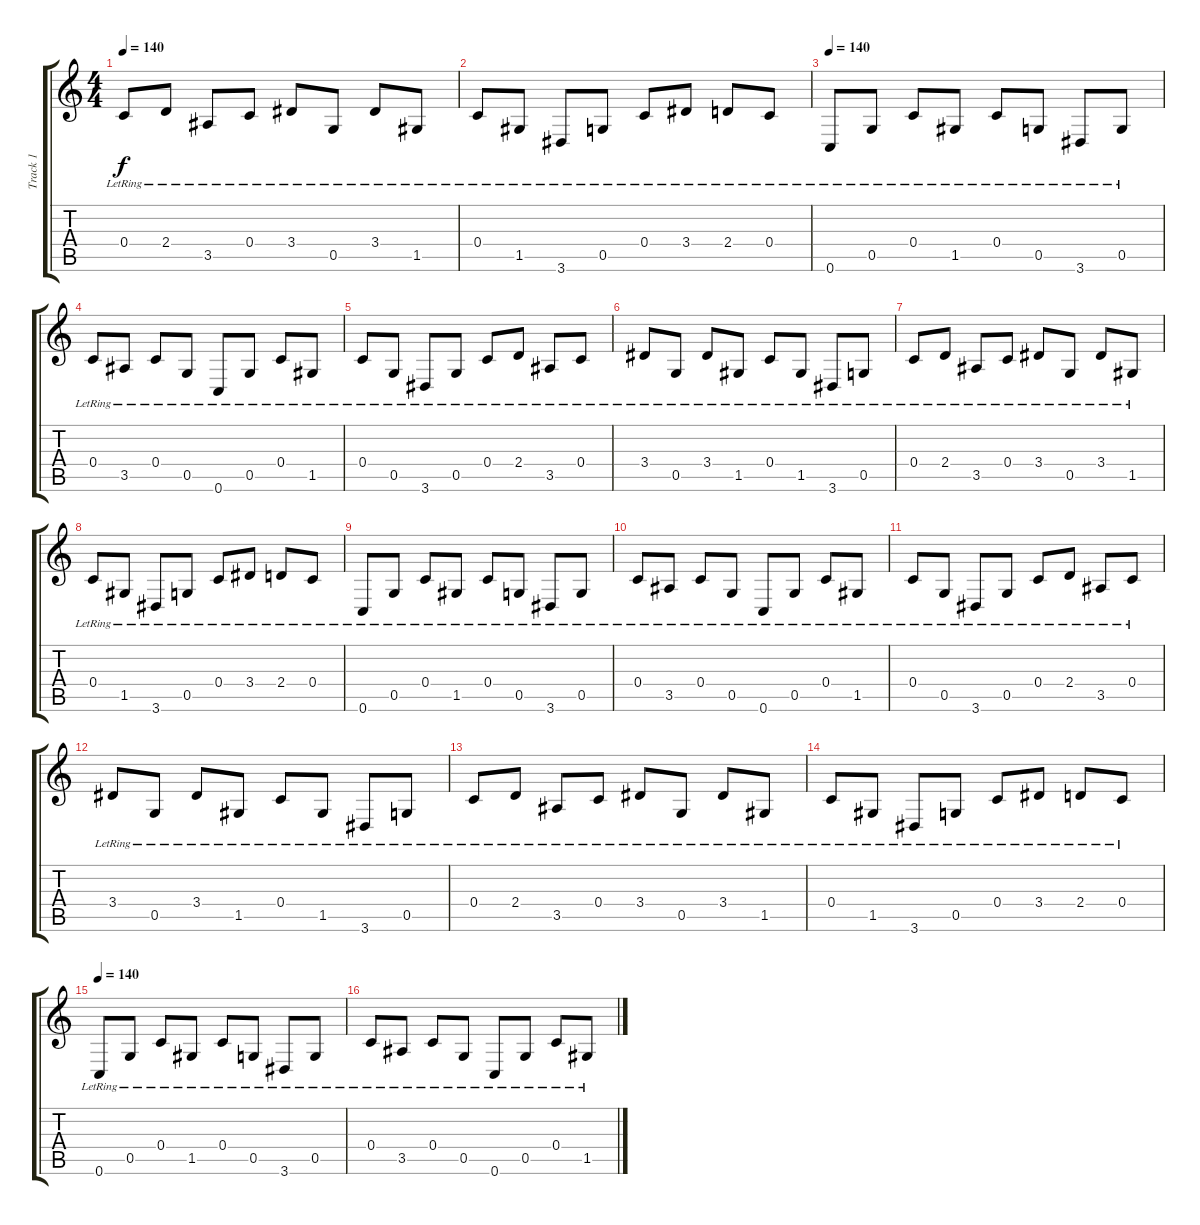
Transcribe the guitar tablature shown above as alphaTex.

\track ("Track 1" "Track 1") {instrument distortionguitar}
\staff {score tabs}
\tuning (D4 A3 F3 C3 G2 C2) {hide}
\ts (4 4)
\tempo 140
\clef g2
\ks c
0.4{lr}.8{dy f} 2.4{lr}.8 3.5{lr}.8 0.4{lr}.8 3.4{lr}.8 0.5{lr}.8 3.4{lr}.8 1.5{lr}.8 |
0.4{lr}.8 1.5{lr}.8 3.6{lr}.8 0.5{lr}.8 0.4{lr}.8 3.4{lr}.8 2.4{lr}.8 0.4{lr}.8 |
\tempo 140
0.6{lr}.8{instrument acousticguitarsteel} 0.5{lr}.8 0.4{lr}.8 1.5{lr}.8 0.4{lr}.8 0.5{lr}.8 3.6{lr}.8 0.5{lr}.8 |
0.4{lr}.8 3.5{lr}.8 0.4{lr}.8 0.5{lr}.8 0.6{lr}.8 0.5{lr}.8 0.4{lr}.8 1.5{lr}.8 |
0.4{lr}.8 0.5{lr}.8 3.6{lr}.8 0.5{lr}.8 0.4{lr}.8 2.4{lr}.8 3.5{lr}.8 0.4{lr}.8 |
3.4{lr}.8 0.5{lr}.8 3.4{lr}.8 1.5{lr}.8 0.4{lr}.8 1.5{lr}.8 3.6{lr}.8 0.5{lr}.8 |
0.4{lr}.8 2.4{lr}.8 3.5{lr}.8 0.4{lr}.8 3.4{lr}.8 0.5{lr}.8 3.4{lr}.8 1.5{lr}.8 |
0.4{lr}.8 1.5{lr}.8 3.6{lr}.8 0.5{lr}.8 0.4{lr}.8 3.4{lr}.8 2.4{lr}.8 0.4{lr}.8 |
0.6{lr}.8 0.5{lr}.8 0.4{lr}.8 1.5{lr}.8 0.4{lr}.8 0.5{lr}.8 3.6{lr}.8 0.5{lr}.8 |
0.4{lr}.8 3.5{lr}.8 0.4{lr}.8 0.5{lr}.8 0.6{lr}.8 0.5{lr}.8 0.4{lr}.8 1.5{lr}.8 |
0.4{lr}.8 0.5{lr}.8 3.6{lr}.8 0.5{lr}.8 0.4{lr}.8 2.4{lr}.8 3.5{lr}.8 0.4{lr}.8 |
3.4{lr}.8 0.5{lr}.8 3.4{lr}.8 1.5{lr}.8 0.4{lr}.8 1.5{lr}.8 3.6{lr}.8 0.5{lr}.8 |
0.4{lr}.8 2.4{lr}.8 3.5{lr}.8 0.4{lr}.8 3.4{lr}.8 0.5{lr}.8 3.4{lr}.8 1.5{lr}.8 |
0.4{lr}.8 1.5{lr}.8 3.6{lr}.8 0.5{lr}.8 0.4{lr}.8 3.4{lr}.8 2.4{lr}.8 0.4{lr}.8 |
\tempo 140
0.6{lr}.8{instrument acousticguitarsteel} 0.5{lr}.8 0.4{lr}.8 1.5{lr}.8 0.4{lr}.8 0.5{lr}.8 3.6{lr}.8 0.5{lr}.8 |
0.4{lr}.8 3.5{lr}.8 0.4{lr}.8 0.5{lr}.8 0.6{lr}.8 0.5{lr}.8 0.4{lr}.8 1.5{lr}.8
